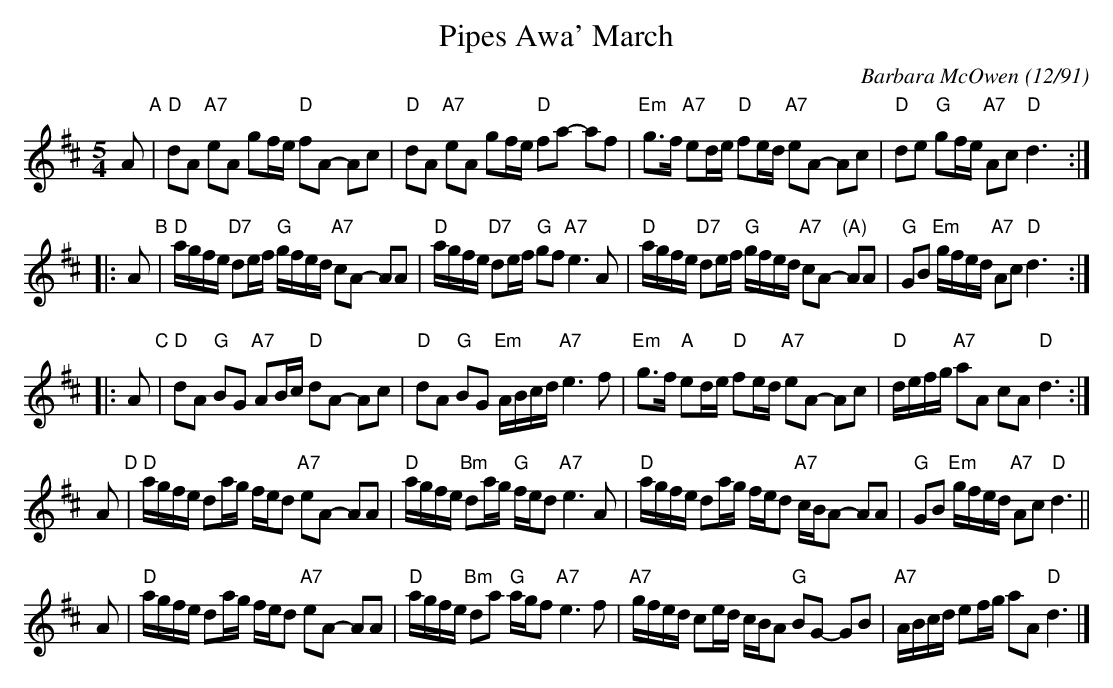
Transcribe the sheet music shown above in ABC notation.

X:1
T: Pipes Awa' March
C: Barbara McOwen (12/91)
M: 5/4
L: 1/16
K: D
A2 "A"\
| "D"d2A2 "A7"e2A2 g2fe "D"f2A2- A2c2 | "D"d2A2 "A7"e2A2 g2fe "D"f2a2- a2f2 \
| "Em"g3f "A7"e2de "D"f2ed "A7"e2A2- A2c2 | "D"d2e2 "G"g2fe "A7"A2c2 "D"d6 :|
|: A2 "B"\
| "D"agfe "D7"d2ef "G"gfed "A7"c2A2- A2A2 | "D"agfe "D7"d2ef "G"g2f2 "A7"e6 A2 \
| "D"agfe "D7"d2ef "G"gfed "A7"c2A2- "(A)"A2A2 | "G"G2B2 "Em"gfed "A7"A2c2 "D"d6 :|
|: A2 "C"\
| "D"d2A2 "G"B2G2 "A7"A2Bc "D"d2A2- A2c2 | "D"d2A2 "G"B2G2 "Em"ABcd "A7"e6 f2 \
| "Em"g3f "A"e2de "D"f2ed "A7"e2A2- A2c2 | "D"defg "A7"a2A2 c2A2 "D"d6 :|
A2 "D"\
| "D"agfe d2ag fed2 "A7"e2A2- A2A2 | "D"agfe "Bm"d2ag "G"fed2 "A7"e6 A2 \
| "D"agfe d2ag fed2 "A7"cBA2- A2A2 | "G"G2B2 "Em"gfed "A7"A2c2 "D"d6 ||
A2 \
| "D"agfe d2ag fed2 "A7"e2A2- A2A2 | "D"agfe "Bm"d2a2 "G"agf2 "A7"e6 f2 \
| "A7"gfed c2ed cBA2 "G"B2G2- G2B2 | "A7"ABcd e2fg a2A2 "D"d6 |]
